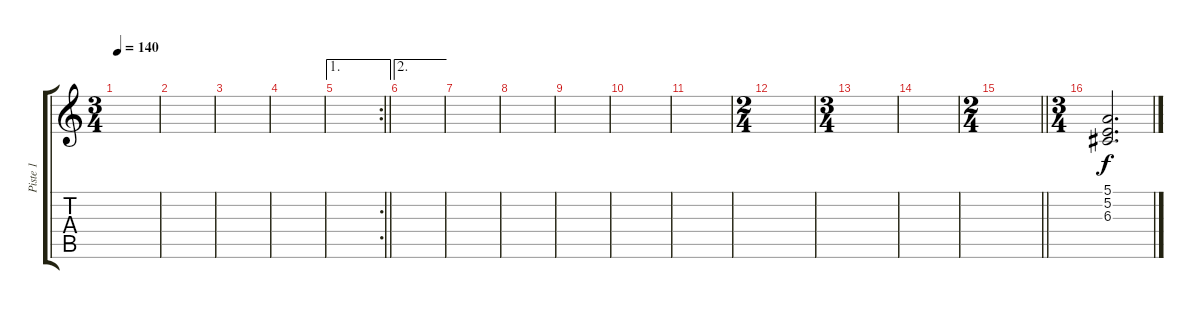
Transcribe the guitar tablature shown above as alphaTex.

\track ("Piste 1" "Piste 1") {instrument pad4choir}
\staff {score tabs}
\tuning (E4 B3 G3 D3 A2 E2) {hide}
\ts (3 4)
\tempo 140
\clef g2
\ks c
|
|
|
|
\ae 1
\rc 2
\barLineRight lightlight
|
\ae 2
\section ("" "")
|
|
|
|
|
|
\ts (2 4)
|
\ts (3 4)
|
|
\ts (2 4)
\barLineRight lightlight
|
\ts (3 4)
(5.1 5.2 6.3).2{d}
